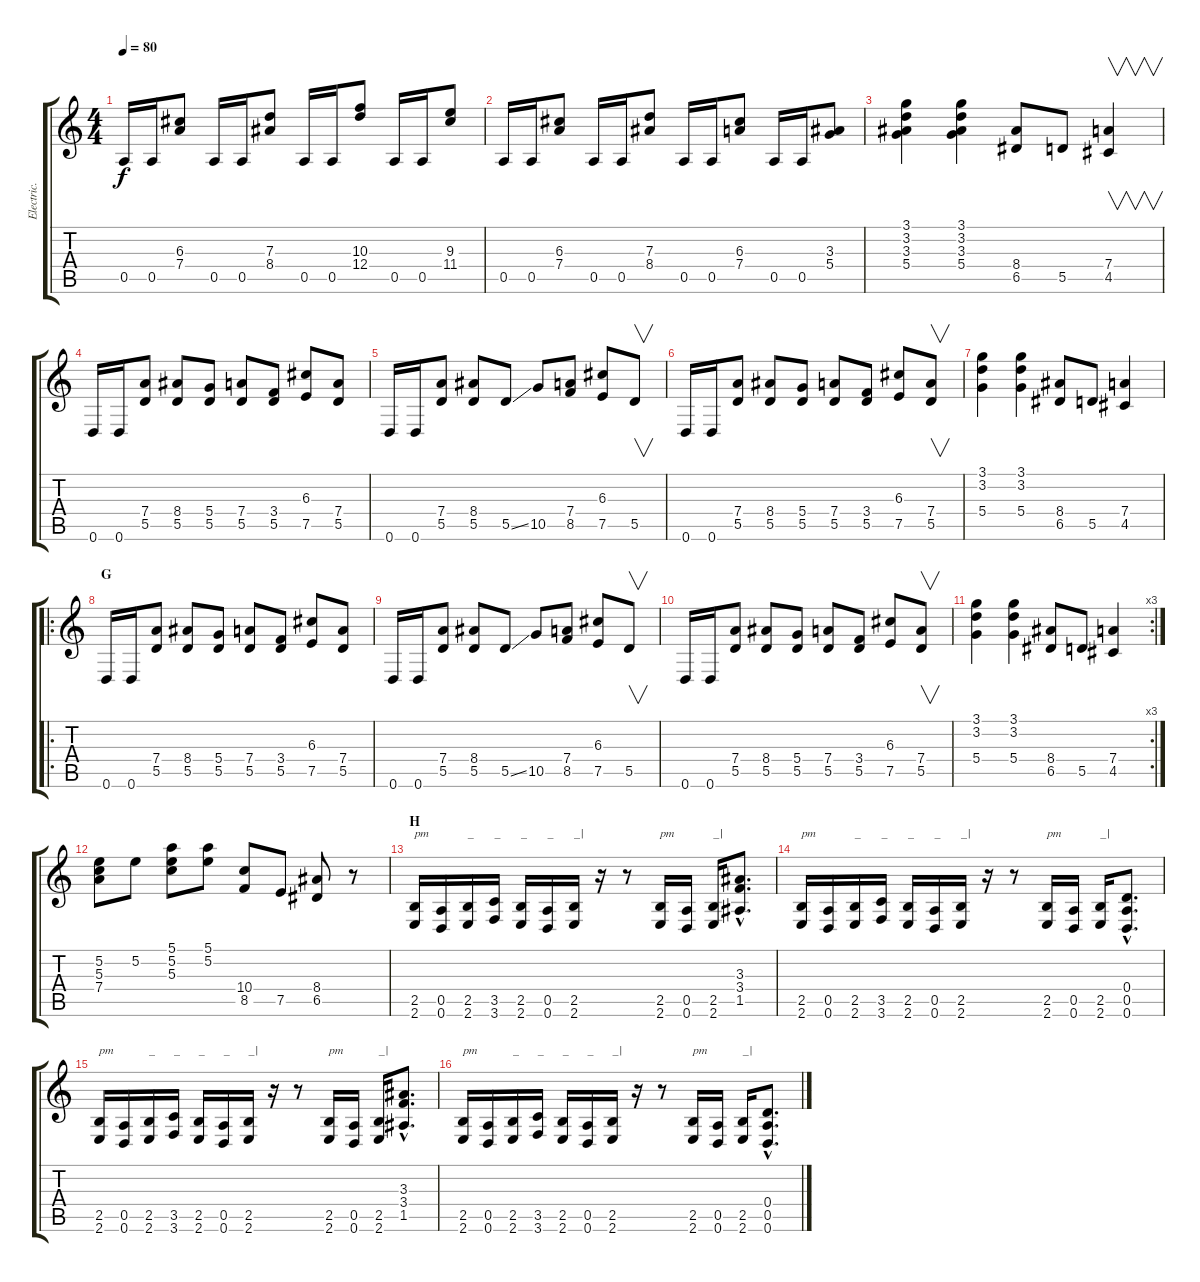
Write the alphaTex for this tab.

\track ("Electric. Gtr." "Electric. ") {instrument distortionguitar}
\staff {score tabs}
\tuning (E4 B3 G3 D3 A2 D2) {hide}
\ts (4 4)
\tempo 80
\clef g2
\ks c
0.5.16{dy f} 0.5.16 (6.3 7.4).8 0.5.16 0.5.16 (7.3 8.4).8 0.5.16 0.5.16 (10.3 12.4).8 0.5.16 0.5.16 (9.3 11.4).8 |
0.5.16 0.5.16 (6.3 7.4).8 0.5.16 0.5.16 (7.3 8.4).8 0.5.16 0.5.16 (6.3 7.4).8 0.5.16 0.5.16 (3.3 5.4).8 |
(3.1 3.2 3.3 5.4).4 (3.1 3.2 3.3 5.4).4 (8.4 6.5).8 5.5.8 (7.4 4.5).4{v} |
0.6.16 0.6.16 (7.4 5.5).8 (8.4 5.5).8 (5.4 5.5).8 (7.4 5.5).8 (3.4 5.5).8 (6.3 7.5).8 (7.4 5.5).8 |
0.6.16 0.6.16 (7.4 5.5).8 (8.4 5.5).8 5.5{ss}.8 10.5.8 (7.4 8.5).8 (6.3 7.5).8 5.5.8{v} |
0.6.16 0.6.16 (7.4 5.5).8 (8.4 5.5).8 (5.4 5.5).8 (7.4 5.5).8 (3.4 5.5).8 (6.3 7.5).8 (7.4 5.5).8{v} |
(3.1 3.2 5.4).4 (3.1 3.2 5.4).4 (8.4 6.5).8 5.5.8 (7.4 4.5).4 |
\ro
\section ("" "G")
0.6.16 0.6.16 (7.4 5.5).8 (8.4 5.5).8 (5.4 5.5).8 (7.4 5.5).8 (3.4 5.5).8 (6.3 7.5).8 (7.4 5.5).8 |
0.6.16 0.6.16 (7.4 5.5).8 (8.4 5.5).8 5.5{ss}.8 10.5.8 (7.4 8.5).8 (6.3 7.5).8 5.5.8{v} |
0.6.16 0.6.16 (7.4 5.5).8 (8.4 5.5).8 (5.4 5.5).8 (7.4 5.5).8 (3.4 5.5).8 (6.3 7.5).8 (7.4 5.5).8{v} |
\rc 3
(3.1 3.2 5.4).4 (3.1 3.2 5.4).4 (8.4 6.5).8 5.5.8 (7.4 4.5).4 |
(5.2 5.3 7.4).8 5.2.8 (5.1 5.2 5.3).8 (5.1 5.2).8 (10.4 8.5).8 7.5.8 (8.4 6.5).8 r.8 |
\section ("" "H")
(2.5 2.6).16{txt "pm" instrument electricguitarmuted} (0.5 0.6).16 (2.5 2.6).16{txt "_"} (3.5 3.6).16{txt "_"} (2.5 2.6).16{txt "_"} (0.5 0.6).16{txt "_"} (2.5 2.6).16{txt "_|"} r.16 r.8 (2.5 2.6).16{txt "pm"} (0.5 0.6).16 (2.5 2.6).16{txt "_|"} (3.3{hac} 3.4{hac} 1.5{hac}).8{d instrument distortionguitar} |
(2.5 2.6).16{txt "pm" instrument electricguitarmuted} (0.5 0.6).16 (2.5 2.6).16{txt "_"} (3.5 3.6).16{txt "_"} (2.5 2.6).16{txt "_"} (0.5 0.6).16{txt "_"} (2.5 2.6).16{txt "_|"} r.16 r.8 (2.5 2.6).16{txt "pm"} (0.5 0.6).16 (2.5 2.6).16{txt "_|"} (0.4{hac} 0.5{hac} 0.6{hac}).8{d instrument distortionguitar} |
(2.5 2.6).16{txt "pm" instrument electricguitarmuted} (0.5 0.6).16 (2.5 2.6).16{txt "_"} (3.5 3.6).16{txt "_"} (2.5 2.6).16{txt "_"} (0.5 0.6).16{txt "_"} (2.5 2.6).16{txt "_|"} r.16 r.8 (2.5 2.6).16{txt "pm"} (0.5 0.6).16 (2.5 2.6).16{txt "_|"} (3.3{hac} 3.4{hac} 1.5{hac}).8{d instrument distortionguitar} |
(2.5 2.6).16{txt "pm" instrument electricguitarmuted} (0.5 0.6).16 (2.5 2.6).16{txt "_"} (3.5 3.6).16{txt "_"} (2.5 2.6).16{txt "_"} (0.5 0.6).16{txt "_"} (2.5 2.6).16{txt "_|"} r.16 r.8 (2.5 2.6).16{txt "pm"} (0.5 0.6).16 (2.5 2.6).16{txt "_|"} (0.4{hac} 0.5{hac} 0.6{hac}).8{d instrument distortionguitar}
